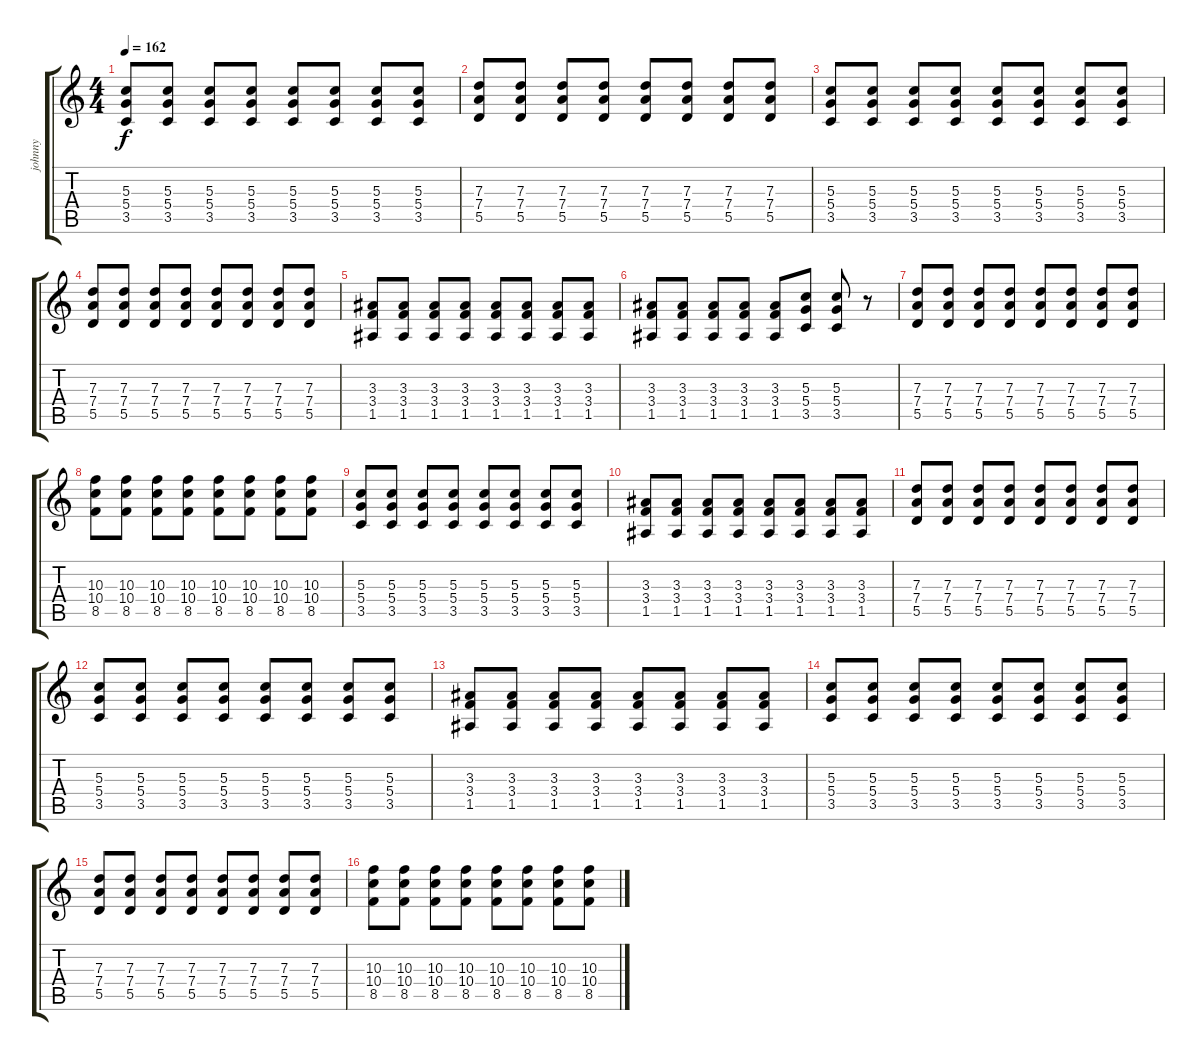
\track ("johnny" "johnny") {instrument distortionguitar}
\staff {score tabs}
\tuning (E4 B3 G3 D3 A2 E2) {hide}
\ts (4 4)
\tempo 162
\clef g2
\ks c
(5.3 5.4 3.5).8{dy f} (5.3 5.4 3.5).8 (5.3 5.4 3.5).8 (5.3 5.4 3.5).8 (5.3 5.4 3.5).8 (5.3 5.4 3.5).8 (5.3 5.4 3.5).8 (5.3 5.4 3.5).8 |
(7.3 7.4 5.5).8 (7.3 7.4 5.5).8 (7.3 7.4 5.5).8 (7.3 7.4 5.5).8 (7.3 7.4 5.5).8 (7.3 7.4 5.5).8 (7.3 7.4 5.5).8 (7.3 7.4 5.5).8 |
(5.3 5.4 3.5).8 (5.3 5.4 3.5).8 (5.3 5.4 3.5).8 (5.3 5.4 3.5).8 (5.3 5.4 3.5).8 (5.3 5.4 3.5).8 (5.3 5.4 3.5).8 (5.3 5.4 3.5).8 |
(7.3 7.4 5.5).8 (7.3 7.4 5.5).8 (7.3 7.4 5.5).8 (7.3 7.4 5.5).8 (7.3 7.4 5.5).8 (7.3 7.4 5.5).8 (7.3 7.4 5.5).8 (7.3 7.4 5.5).8 |
(3.3 3.4 1.5).8 (3.3 3.4 1.5).8 (3.3 3.4 1.5).8 (3.3 3.4 1.5).8 (3.3 3.4 1.5).8 (3.3 3.4 1.5).8 (3.3 3.4 1.5).8 (3.3 3.4 1.5).8 |
(3.3 3.4 1.5).8 (3.3 3.4 1.5).8 (3.3 3.4 1.5).8 (3.3 3.4 1.5).8 (3.3 3.4 1.5).8 (5.3 5.4 3.5).8 (5.3 5.4 3.5).8 r.8 |
(7.3 7.4 5.5).8 (7.3 7.4 5.5).8 (7.3 7.4 5.5).8 (7.3 7.4 5.5).8 (7.3 7.4 5.5).8 (7.3 7.4 5.5).8 (7.3 7.4 5.5).8 (7.3 7.4 5.5).8 |
(10.3 10.4 8.5).8 (10.3 10.4 8.5).8 (10.3 10.4 8.5).8 (10.3 10.4 8.5).8 (10.3 10.4 8.5).8 (10.3 10.4 8.5).8 (10.3 10.4 8.5).8 (10.3 10.4 8.5).8 |
(5.3 5.4 3.5).8 (5.3 5.4 3.5).8 (5.3 5.4 3.5).8 (5.3 5.4 3.5).8 (5.3 5.4 3.5).8 (5.3 5.4 3.5).8 (5.3 5.4 3.5).8 (5.3 5.4 3.5).8 |
(3.3 3.4 1.5).8 (3.3 3.4 1.5).8 (3.3 3.4 1.5).8 (3.3 3.4 1.5).8 (3.3 3.4 1.5).8 (3.3 3.4 1.5).8 (3.3 3.4 1.5).8 (3.3 3.4 1.5).8 |
(7.3 7.4 5.5).8 (7.3 7.4 5.5).8 (7.3 7.4 5.5).8 (7.3 7.4 5.5).8 (7.3 7.4 5.5).8 (7.3 7.4 5.5).8 (7.3 7.4 5.5).8 (7.3 7.4 5.5).8 |
(5.3 5.4 3.5).8 (5.3 5.4 3.5).8 (5.3 5.4 3.5).8 (5.3 5.4 3.5).8 (5.3 5.4 3.5).8 (5.3 5.4 3.5).8 (5.3 5.4 3.5).8 (5.3 5.4 3.5).8 |
(3.3 3.4 1.5).8 (3.3 3.4 1.5).8 (3.3 3.4 1.5).8 (3.3 3.4 1.5).8 (3.3 3.4 1.5).8 (3.3 3.4 1.5).8 (3.3 3.4 1.5).8 (3.3 3.4 1.5).8 |
(5.3 5.4 3.5).8 (5.3 5.4 3.5).8 (5.3 5.4 3.5).8 (5.3 5.4 3.5).8 (5.3 5.4 3.5).8 (5.3 5.4 3.5).8 (5.3 5.4 3.5).8 (5.3 5.4 3.5).8 |
(7.3 7.4 5.5).8 (7.3 7.4 5.5).8 (7.3 7.4 5.5).8 (7.3 7.4 5.5).8 (7.3 7.4 5.5).8 (7.3 7.4 5.5).8 (7.3 7.4 5.5).8 (7.3 7.4 5.5).8 |
(10.3 10.4 8.5).8 (10.3 10.4 8.5).8 (10.3 10.4 8.5).8 (10.3 10.4 8.5).8 (10.3 10.4 8.5).8 (10.3 10.4 8.5).8 (10.3 10.4 8.5).8 (10.3 10.4 8.5).8
